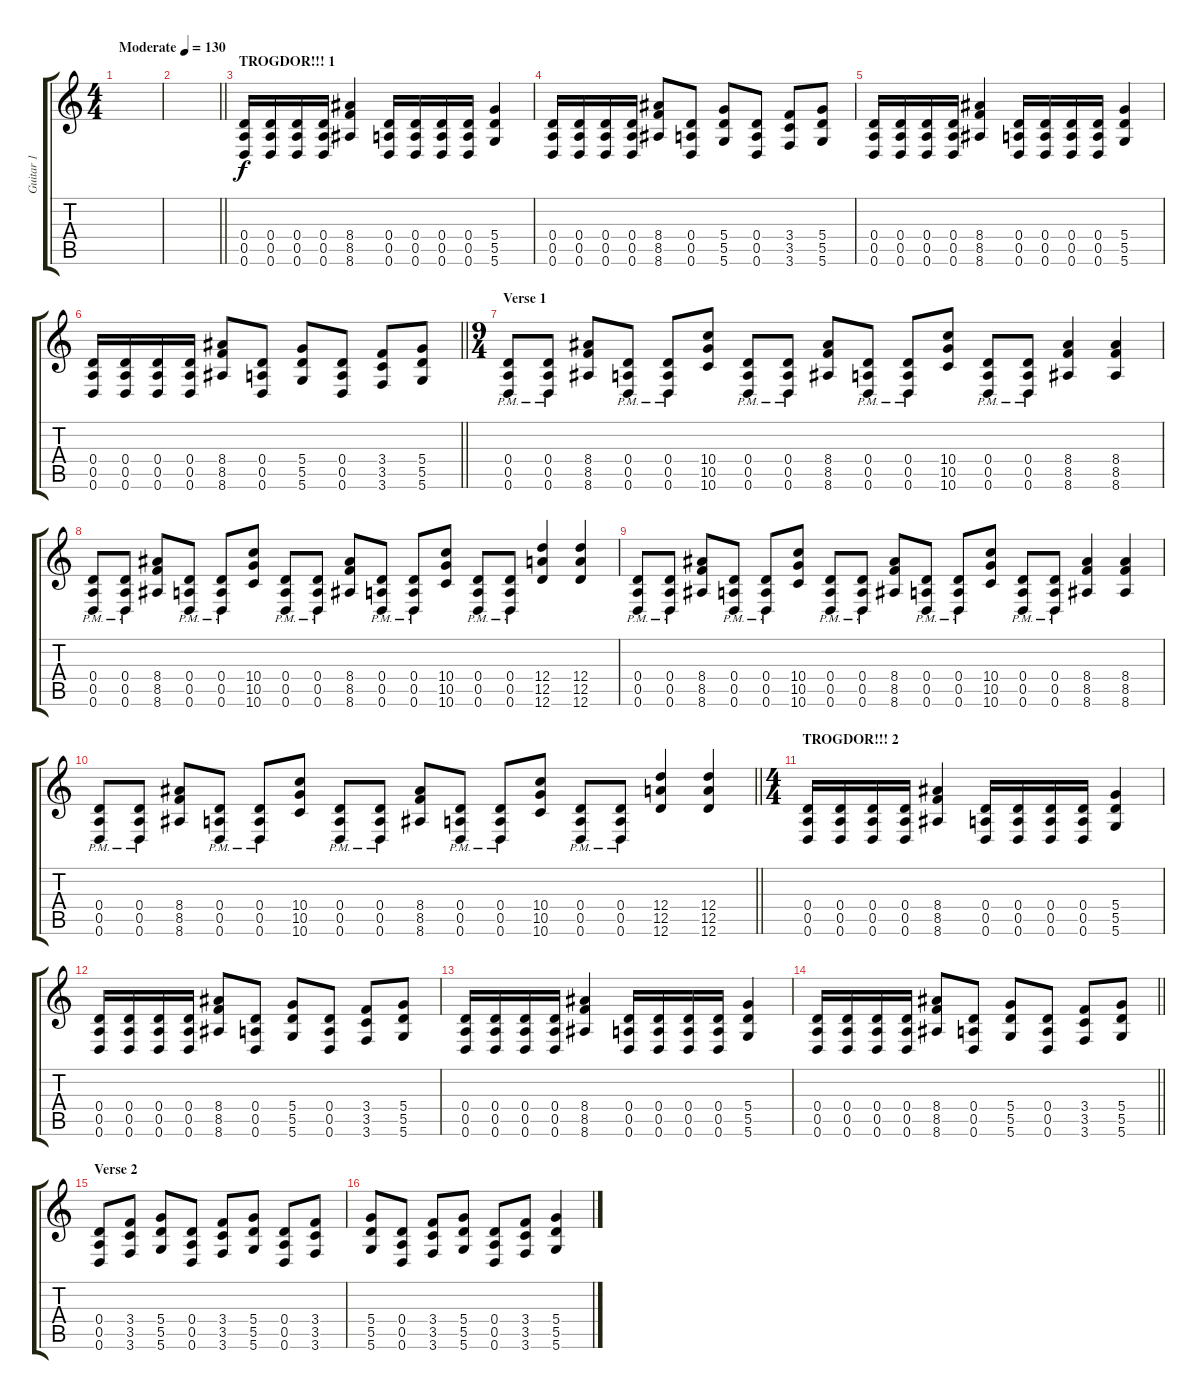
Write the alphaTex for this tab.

\track ("Guitar 1" "Guitar 1") {instrument distortionguitar}
\staff {score tabs}
\tuning (E4 B3 G3 D3 A2 D2) {hide}
\ts (4 4)
\tempo (130 "Moderate")
\clef g2
\ks c
|
\barLineRight lightlight
|
\section ("" "TROGDOR!!! 1")
(0.4 0.5 0.6).16 (0.4 0.5 0.6).16 (0.4 0.5 0.6).16 (0.4 0.5 0.6).16 (8.4 8.5 8.6).4 (0.4 0.5 0.6).16 (0.4 0.5 0.6).16 (0.4 0.5 0.6).16 (0.4 0.5 0.6).16 (5.4 5.5 5.6).4 |
(0.4 0.5 0.6).16 (0.4 0.5 0.6).16 (0.4 0.5 0.6).16 (0.4 0.5 0.6).16 (8.4 8.5 8.6).8 (0.4 0.5 0.6).8 (5.4 5.5 5.6).8 (0.4 0.5 0.6).8 (3.4 3.5 3.6).8 (5.4 5.5 5.6).8 |
(0.4 0.5 0.6).16 (0.4 0.5 0.6).16 (0.4 0.5 0.6).16 (0.4 0.5 0.6).16 (8.4 8.5 8.6).4 (0.4 0.5 0.6).16 (0.4 0.5 0.6).16 (0.4 0.5 0.6).16 (0.4 0.5 0.6).16 (5.4 5.5 5.6).4 |
\barLineRight lightlight
(0.4 0.5 0.6).16 (0.4 0.5 0.6).16 (0.4 0.5 0.6).16 (0.4 0.5 0.6).16 (8.4 8.5 8.6).8 (0.4 0.5 0.6).8 (5.4 5.5 5.6).8 (0.4 0.5 0.6).8 (3.4 3.5 3.6).8 (5.4 5.5 5.6).8 |
\ts (9 4)
\section ("" "Verse 1")
(0.4{pm} 0.5{pm} 0.6{pm}).8 (0.4{pm} 0.5{pm} 0.6{pm}).8 (8.4 8.5 8.6).8 (0.4{pm} 0.5{pm} 0.6{pm}).8 (0.4{pm} 0.5{pm} 0.6{pm}).8 (10.4 10.5 10.6).8 (0.4{pm} 0.5{pm} 0.6{pm}).8 (0.4{pm} 0.5{pm} 0.6{pm}).8 (8.4 8.5 8.6).8 (0.4{pm} 0.5{pm} 0.6{pm}).8 (0.4{pm} 0.5{pm} 0.6{pm}).8 (10.4 10.5 10.6).8 (0.4{pm} 0.5{pm} 0.6{pm}).8 (0.4{pm} 0.5{pm} 0.6{pm}).8 (8.4 8.5 8.6).4 (8.4 8.5 8.6).4 |
(0.4{pm} 0.5{pm} 0.6{pm}).8 (0.4{pm} 0.5{pm} 0.6{pm}).8 (8.4 8.5 8.6).8 (0.4{pm} 0.5{pm} 0.6{pm}).8 (0.4{pm} 0.5{pm} 0.6{pm}).8 (10.4 10.5 10.6).8 (0.4{pm} 0.5{pm} 0.6{pm}).8 (0.4{pm} 0.5{pm} 0.6{pm}).8 (8.4 8.5 8.6).8 (0.4{pm} 0.5{pm} 0.6{pm}).8 (0.4{pm} 0.5{pm} 0.6{pm}).8 (10.4 10.5 10.6).8 (0.4{pm} 0.5{pm} 0.6{pm}).8 (0.4{pm} 0.5{pm} 0.6{pm}).8 (12.4 12.5 12.6).4 (12.4 12.5 12.6).4 |
(0.4{pm} 0.5{pm} 0.6{pm}).8 (0.4{pm} 0.5{pm} 0.6{pm}).8 (8.4 8.5 8.6).8 (0.4{pm} 0.5{pm} 0.6{pm}).8 (0.4{pm} 0.5{pm} 0.6{pm}).8 (10.4 10.5 10.6).8 (0.4{pm} 0.5{pm} 0.6{pm}).8 (0.4{pm} 0.5{pm} 0.6{pm}).8 (8.4 8.5 8.6).8 (0.4{pm} 0.5{pm} 0.6{pm}).8 (0.4{pm} 0.5{pm} 0.6{pm}).8 (10.4 10.5 10.6).8 (0.4{pm} 0.5{pm} 0.6{pm}).8 (0.4{pm} 0.5{pm} 0.6{pm}).8 (8.4 8.5 8.6).4 (8.4 8.5 8.6).4 |
\barLineRight lightlight
(0.4{pm} 0.5{pm} 0.6{pm}).8 (0.4{pm} 0.5{pm} 0.6{pm}).8 (8.4 8.5 8.6).8 (0.4{pm} 0.5{pm} 0.6{pm}).8 (0.4{pm} 0.5{pm} 0.6{pm}).8 (10.4 10.5 10.6).8 (0.4{pm} 0.5{pm} 0.6{pm}).8 (0.4{pm} 0.5{pm} 0.6{pm}).8 (8.4 8.5 8.6).8 (0.4{pm} 0.5{pm} 0.6{pm}).8 (0.4{pm} 0.5{pm} 0.6{pm}).8 (10.4 10.5 10.6).8 (0.4{pm} 0.5{pm} 0.6{pm}).8 (0.4{pm} 0.5{pm} 0.6{pm}).8 (12.4 12.5 12.6).4 (12.4 12.5 12.6).4 |
\ts (4 4)
\section ("" "TROGDOR!!! 2")
(0.4 0.5 0.6).16 (0.4 0.5 0.6).16 (0.4 0.5 0.6).16 (0.4 0.5 0.6).16 (8.4 8.5 8.6).4 (0.4 0.5 0.6).16 (0.4 0.5 0.6).16 (0.4 0.5 0.6).16 (0.4 0.5 0.6).16 (5.4 5.5 5.6).4 |
(0.4 0.5 0.6).16 (0.4 0.5 0.6).16 (0.4 0.5 0.6).16 (0.4 0.5 0.6).16 (8.4 8.5 8.6).8 (0.4 0.5 0.6).8 (5.4 5.5 5.6).8 (0.4 0.5 0.6).8 (3.4 3.5 3.6).8 (5.4 5.5 5.6).8 |
(0.4 0.5 0.6).16 (0.4 0.5 0.6).16 (0.4 0.5 0.6).16 (0.4 0.5 0.6).16 (8.4 8.5 8.6).4 (0.4 0.5 0.6).16 (0.4 0.5 0.6).16 (0.4 0.5 0.6).16 (0.4 0.5 0.6).16 (5.4 5.5 5.6).4 |
\barLineRight lightlight
(0.4 0.5 0.6).16 (0.4 0.5 0.6).16 (0.4 0.5 0.6).16 (0.4 0.5 0.6).16 (8.4 8.5 8.6).8 (0.4 0.5 0.6).8 (5.4 5.5 5.6).8 (0.4 0.5 0.6).8 (3.4 3.5 3.6).8 (5.4 5.5 5.6).8 |
\section ("" "Verse 2")
(0.4 0.5 0.6).8 (3.4 3.5 3.6).8 (5.4 5.5 5.6).8 (0.4 0.5 0.6).8 (3.4 3.5 3.6).8 (5.4 5.5 5.6).8 (0.4 0.5 0.6).8 (3.4 3.5 3.6).8 |
(5.4 5.5 5.6).8 (0.4 0.5 0.6).8 (3.4 3.5 3.6).8 (5.4 5.5 5.6).8 (0.4 0.5 0.6).8 (3.4 3.5 3.6).8 (5.4 5.5 5.6).4
